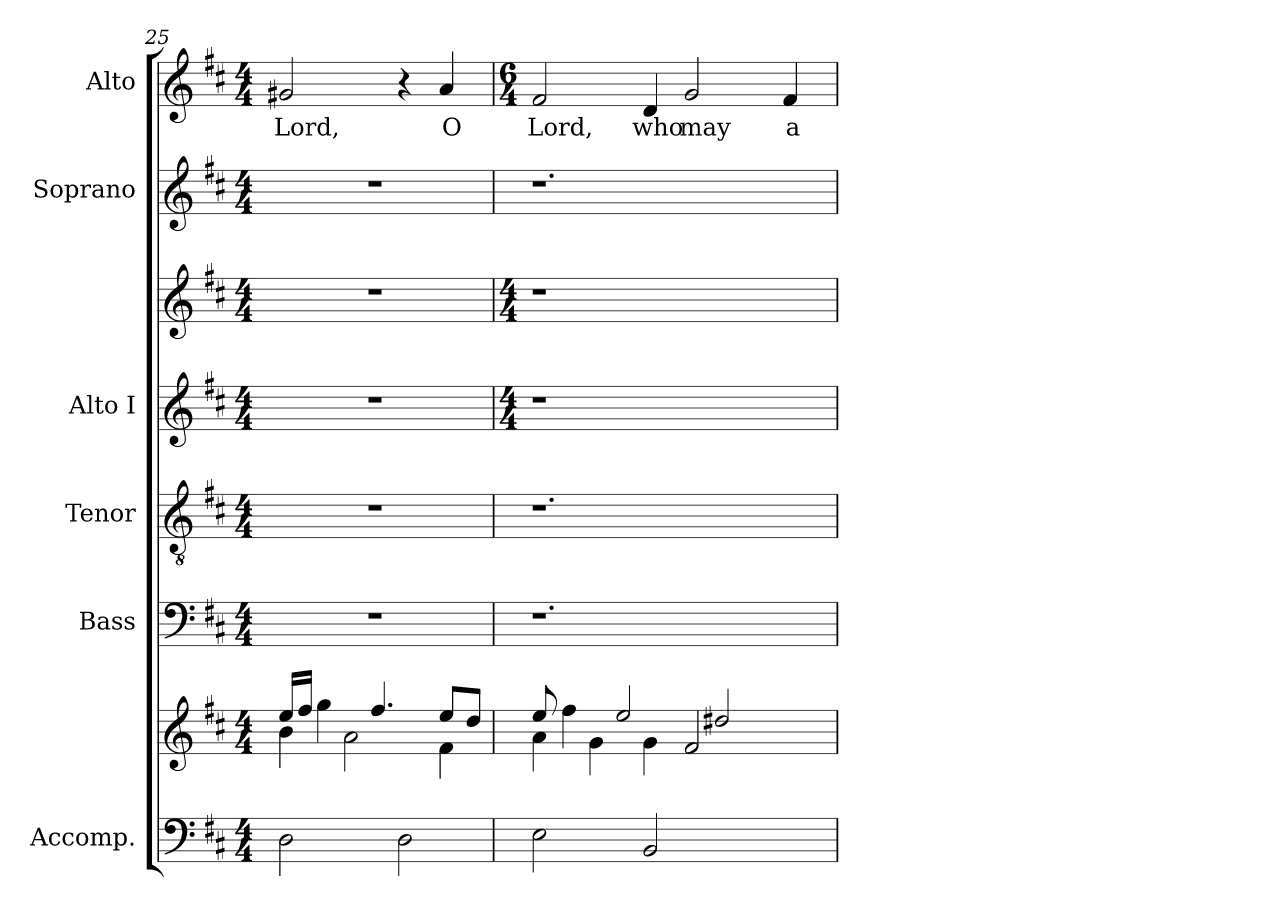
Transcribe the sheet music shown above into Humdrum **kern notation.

**kern	**kern	**kern	**kern	**kern	**kern	**kern	**kern	**text
*part6	*part6	*part5	*part4	*part3	*part3	*part2	*part1	*part1
*staff8	*staff7	*staff6	*staff5	*staff4	*staff3	*staff2	*staff1	*staff1
*I"Accomp.	*	*I"Bass	*I"Tenor	*I"Alto I	*	*I"Soprano	*I"Alto	*
*	*	*I'B	*I'T	*I'A	*	*I'S	*I'A	*
*clefF4	*clefG2	*clefF4	*clefGv2	*clefG2	*clefG2	*clefG2	*clefG2	*
*k[f#c#]	*k[f#c#]	*k[f#c#]	*k[f#c#]	*k[f#c#]	*k[f#c#]	*k[f#c#]	*k[f#c#]	*
*D:	*D:	*D:	*D:	*D:	*D:	*D:	*D:	*
*M4/4	*M4/4	*M4/4	*M4/4	*M4/4	*M4/4	*M4/4	*M4/4	*
=25	=25	=25	=25	=25	=25	=25	=25	=25
*	*^	*	*	*	*	*	*	*
!	!	!	!	!	!	!	!	!	!LO:LY:b
2D	16ee/LL	4b\	1r	1r	1r	1r	1r	2g#X	Lord,
.	16ff#/JJ	.	.	.	.	.	.	.	.
.	4gg\	.	.	.	.	.	.	.	.
.	.	2a\	.	.	.	.	.	.	.
.	4.ff#/	.	.	.	.	.	.	.	.
2D	.	.	.	.	.	.	.	4r	.
!	!	!	!	!	!	!	!	!	!LO:LY:b
.	8ee/L	4f#\	.	.	.	.	.	4a	O
.	8dd/J	.	.	.	.	.	.	.	.
!!LO:LB:g=z
=26	=26	=26	=26	=26	=26	=26	=26	=26	=26
*	*	*	*	*	*M4/4	*M4/4	*	*M6/4	*
!	!	!	!	!	!	!	!	!	!LO:LY:b
2E	8ee/	4a\	1.r	1.r	1r	1r	1.r	2f#	Lord,
.	4ff#\	.	.	.	.	.	.	.	.
.	.	4g\	.	.	.	.	.	.	.
.	2ee/	.	.	.	.	.	.	.	.
!	!	!	!	!	!	!	!	!	!LO:LY:b
2BB	.	4g\	.	.	.	.	.	4d	who
!	!	!	!	!	!	!	!	!	!LO:LY:b
.	.	2f#/	.	.	.	.	.	2g	may
.	2dd#X/	.	.	.	.	.	.	.	.
2ryy	.	.	.	.	2ryy	2ryy	.	.	.
!	!	!	!	!	!	!	!	!	!LO:LY:b
.	.	8ryy	.	.	.	.	.	4f#	a-
.	8ryy	8ryy	.	.	.	.	.	.	.
*	*v	*v	*	*	*	*	*	*	*
=	=	=	=	=	=	=	=	=
*-	*-	*-	*-	*-	*-	*-	*-	*-
